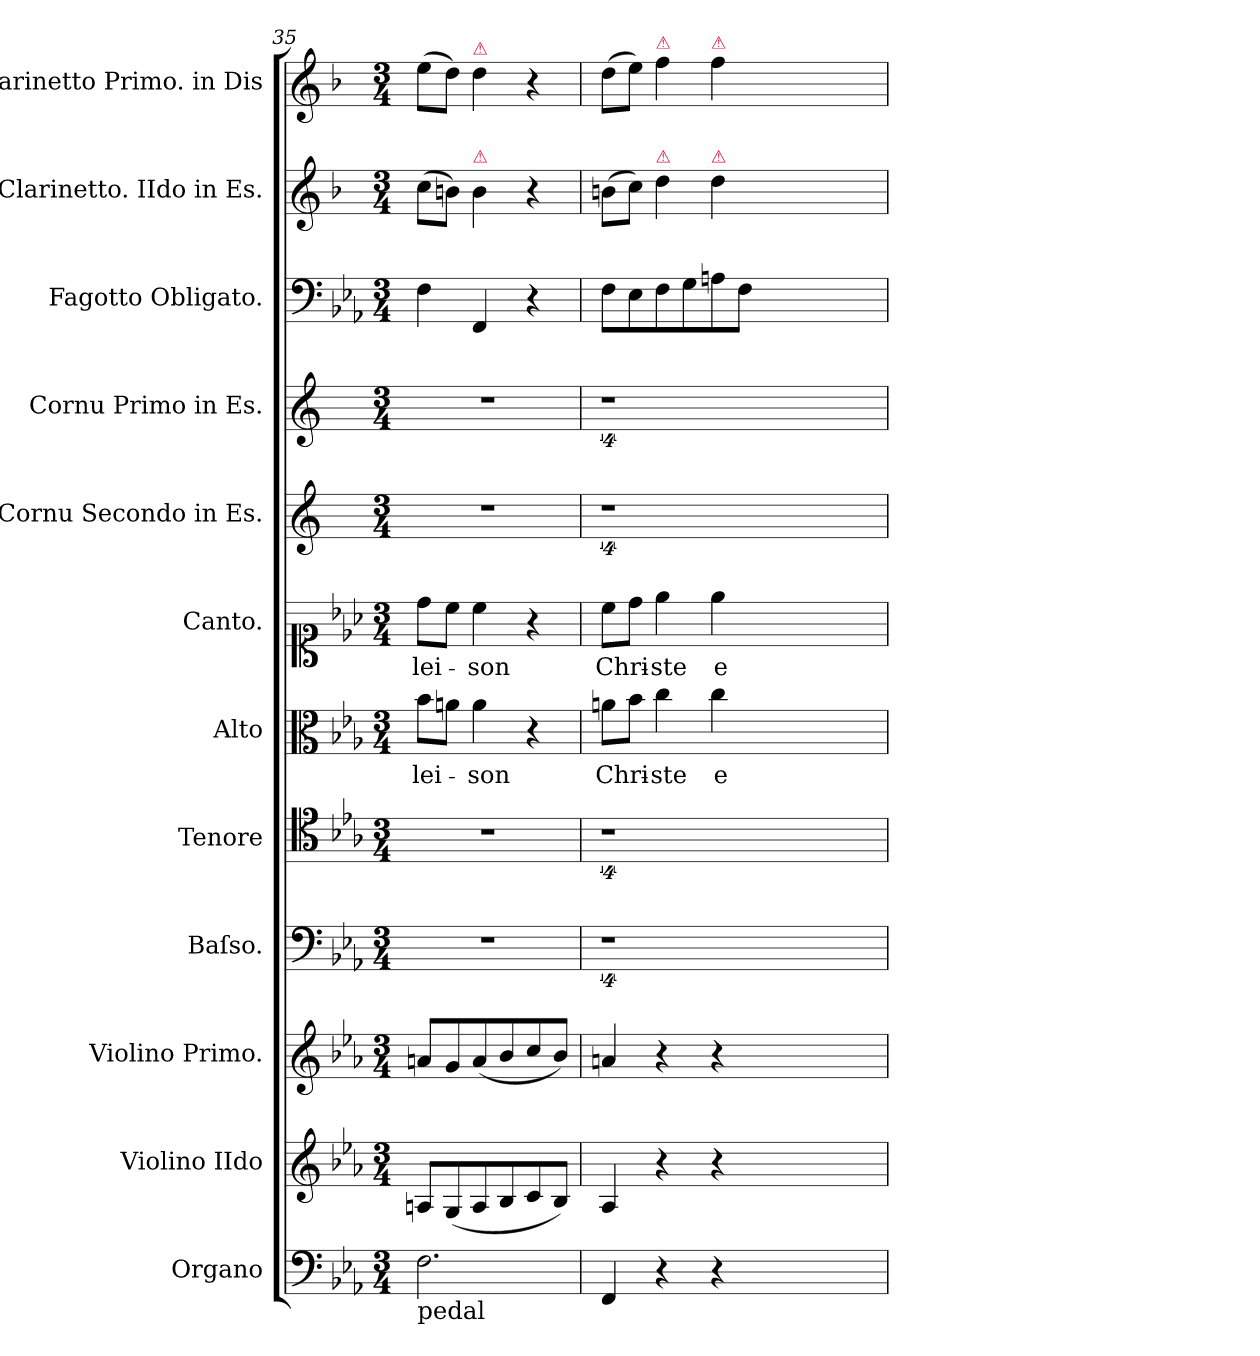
**kern	**kern	**kern	**kern	**kern	**kern	**text	**kern	**text	**kern	**kern	**kern	**kern	**kern
*part12	*part11	*part10	*part9	*part8	*part7	*part7	*part6	*part6	*part5	*part4	*part3	*part2	*part1
*staff12	*staff11	*staff10	*staff9	*staff8	*staff7	*staff7	*staff6	*staff6	*staff5	*staff4	*staff3	*staff2	*staff1
*I"Organo	*I"Violino IIdo	*I"Violino Primo.	*I"Baſso.	*I"Tenore	*I"Alto	*	*I"Canto.	*	*I"Cornu Secondo in Es.	*I"Cornu Primo in Es.	*I"Fagotto Obligato.	*I"Clarinetto. IIdo in Es.	*I"Clarinetto Primo. in Dis
*I'org	*I'vl II	*I'vl I	*I'B	*I'T	*I'A	*	*	*	*I'cor 2 in E♭	*I'cor 1 in E♭	*I'fag	*I'cl 2 in E♭	*I'cl 2 in E♭
*clefF4	*clefG2	*clefG2	*clefF4	*clefC4	*clefC3	*	*clefC1	*	*clefG2	*clefG2	*clefF4	*clefG2	*clefG2
*	*	*	*	*	*	*	*	*	*ITrd5c9	*ITrd5c9	*	*ITrd1c2	*ITrd1c2
*k[b-e-a-]	*k[b-e-a-]	*k[b-e-a-]	*k[b-e-a-]	*k[b-e-a-]	*k[b-e-a-]	*	*k[b-e-a-]	*	*k[b-e-a-]	*k[b-e-a-]	*k[b-e-a-]	*k[b-e-a-]	*k[b-e-a-]
*M3/4	*M3/4	*M3/4	*M3/4	*M3/4	*M3/4	*	*M3/4	*	*M3/4	*M3/4	*M3/4	*M3/4	*M3/4
=35	=35	=35	=35	=35	=35	=35	=35	=35	=35	=35	=35	=35	=35
!LO:TX:b:t=pedal	!	!	!	!	!	!	!	!	!	!	!	!	!
2.F\	8An/L	8an/L	2.r	2.r	8b-\L	-lei-	8dd\L	-lei-	2.r	2.r	4F\	(8b-\L	(8dd\L
.	(8G/	8g/	.	.	8an\J	.	8cc\J	.	.	.	.	8an\J)	8cc\J)
!	!	!	!	!	!	!	!	!	!	!	!	!	!LO:TX:a:color=crimson:t=⚠
!	!	!	!	!	!	!	!	!	!	!	!	!LO:TX:a:color=crimson:t=⚠	!
.	8A/	(8a/	.	.	4a\	-son	4cc\	-son	.	.	4FF/	4a\	4cc\
.	8B-/	8b-/	.	.	.	.	.	.	.	.	.	.	.
.	8c/	8cc/	.	.	4r	.	4r	.	.	.	4r	4r	4r
.	8B-/J)	8b-/J)	.	.	.	.	.	.	.	.	.	.	.
=36	=36	=36	=36	=36	=36	=36	=36	=36	=36	=36	=36	=36	=36
4FF/	4A-/	4an/	4%9r	4%9r	8an\L	Chri-	8cc\L	Chri-	4%9r	4%9r	8F\L	(8an\L	(8cc\L
.	.	.	.	.	8b-\J	.	8dd\J	.	.	.	8E-\	8b-\J)	8dd\J)
!	!	!	!	!	!	!	!	!	!	!	!	!	!LO:TX:a:color=crimson:t=⚠
!	!	!	!	!	!	!	!	!	!	!	!	!LO:TX:a:color=crimson:t=⚠	!
4r	4r	4r	.	.	4cc\	-ste	4ee-\	-ste	.	.	8F\	4cc\	4ee-\
.	.	.	.	.	.	.	.	.	.	.	8G\	.	.
!	!	!	!	!	!	!	!	!	!	!	!	!	!LO:TX:a:color=crimson:t=⚠
!	!	!	!	!	!	!	!	!	!	!	!	!LO:TX:a:color=crimson:t=⚠	!
4r	4r	4r	.	.	4cc\	e-	4ee-\	e-	.	.	8An\	4cc\	4ee-\
.	.	.	.	.	.	.	.	.	.	.	8F\J	.	.
1.ryy	1.ryy	1.ryy	.	.	1.ryy	.	1.ryy	.	.	.	1.ryy	1.ryy	1.ryy
=	=	=	=	=	=	=	=	=	=	=	=	=	=
*-	*-	*-	*-	*-	*-	*-	*-	*-	*-	*-	*-	*-	*-
